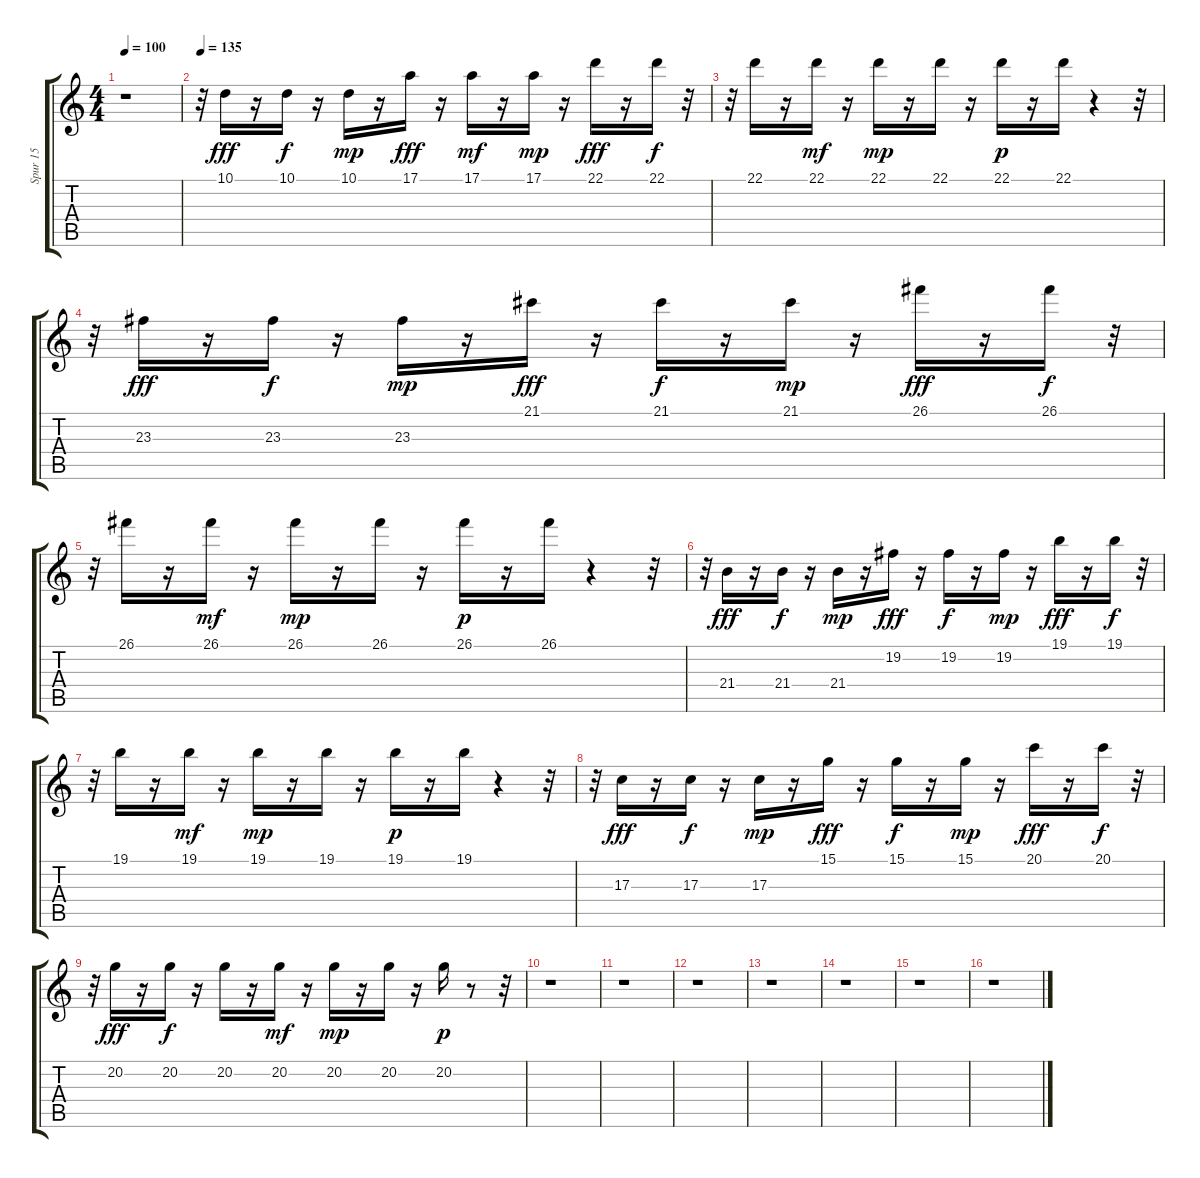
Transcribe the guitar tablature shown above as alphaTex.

\track ("Spur 15" "Spur 15") {instrument brightacousticpiano}
\staff {score tabs}
\tuning (E4 B3 G3 D3 A2 E2) {hide}
\ts (4 4)
\tempo 100
\clef g2
\ks c
r.1{dy fff instrument brightacousticpiano} |
\tempo 135
r.32 10.1.16{balance 8} r.16 10.1.16{dy f} r.16 10.1.16{dy mp} r.16 17.1.16{dy fff} r.16 17.1.16{dy mf} r.16 17.1.16{dy mp} r.16 22.1.16{dy fff} r.16 22.1.16{dy f} r.32 |
r.32 22.1.16 r.16 22.1.16{dy mf} r.16 22.1.16{dy mp} r.16 22.1.16 r.16 22.1.16{dy p} r.16 22.1.16 r.4 r.32 |
r.32 23.3.16{dy fff} r.16 23.3.16{dy f} r.16 23.3.16{dy mp} r.16 21.1.16{dy fff} r.16 21.1.16{dy f} r.16 21.1.16{dy mp} r.16 26.1.16{dy fff} r.16 26.1.16{dy f} r.32 |
r.32 26.1.16 r.16 26.1.16{dy mf} r.16 26.1.16{dy mp} r.16 26.1.16 r.16 26.1.16{dy p} r.16 26.1.16 r.4 r.32 |
r.32 21.4.16{dy fff} r.16 21.4.16{dy f} r.16 21.4.16{dy mp} r.16 19.2.16{dy fff} r.16 19.2.16{dy f} r.16 19.2.16{dy mp} r.16 19.1.16{dy fff} r.16 19.1.16{dy f} r.32 |
r.32 19.1.16 r.16 19.1.16{dy mf} r.16 19.1.16{dy mp} r.16 19.1.16 r.16 19.1.16{dy p} r.16 19.1.16 r.4 r.32 |
r.32 17.3.16{dy fff} r.16 17.3.16{dy f} r.16 17.3.16{dy mp} r.16 15.1.16{dy fff} r.16 15.1.16{dy f} r.16 15.1.16{dy mp} r.16 20.1.16{dy fff} r.16 20.1.16{dy f} r.32 |
r.32 20.2.16{dy fff} r.16 20.2.16{dy f} r.16 20.2.16 r.16 20.2.16{dy mf} r.16 20.2.16{dy mp} r.16 20.2.16 r.16 20.2.16{dy p} r.8 r.32 |
r.1 |
r.1 |
r.1 |
r.1 |
r.1 |
r.1 |
r.1
